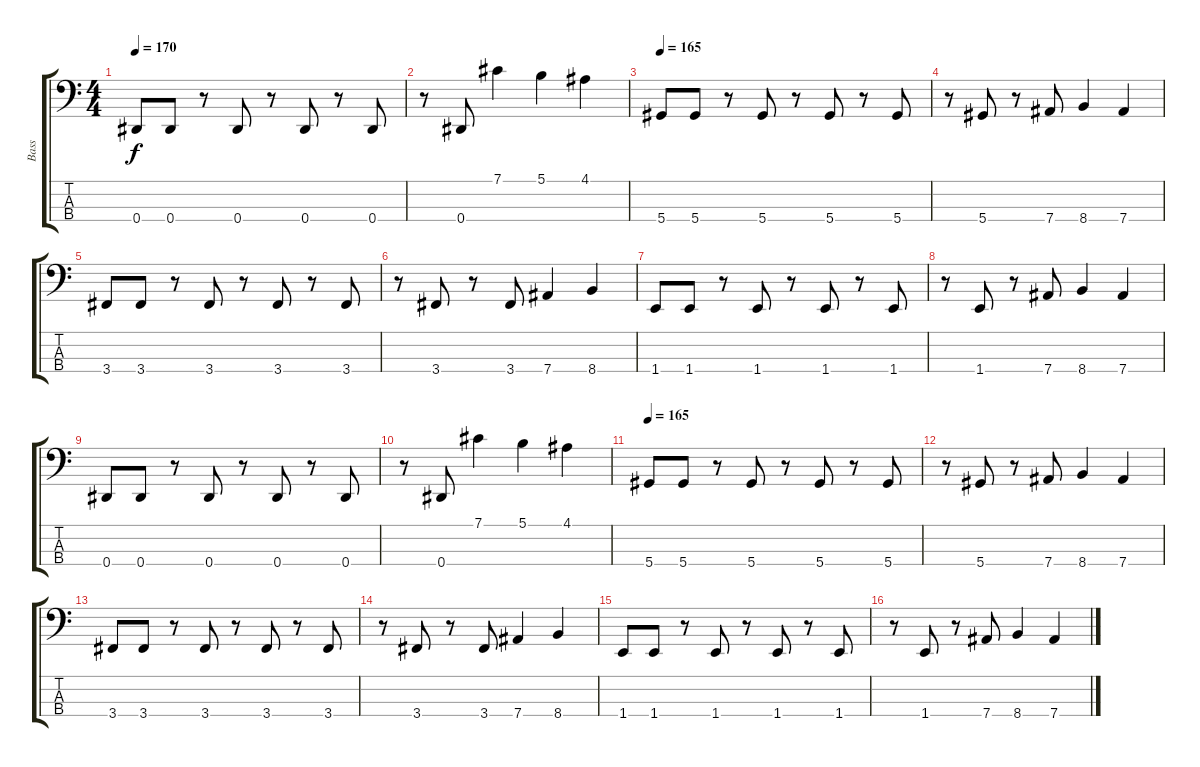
\track ("Bass" "Bass") {instrument electricbassfinger}
\staff {score tabs}
\tuning (Gb2 Db2 Ab1 Eb1) {hide}
\ts (4 4)
\tempo 170
\clef f4
\ks c
0.4.8{dy f} 0.4.8 r.8 0.4.8 r.8 0.4.8 r.8 0.4.8 |
r.8 0.4.8 7.1.4 5.1.4 4.1.4 |
\tempo 165
5.4.8 5.4.8 r.8 5.4.8 r.8 5.4.8 r.8 5.4.8 |
r.8 5.4.8 r.8 7.4.8 8.4.4 7.4.4 |
3.4.8 3.4.8 r.8 3.4.8 r.8 3.4.8 r.8 3.4.8 |
r.8 3.4.8 r.8 3.4.8 7.4.4 8.4.4 |
1.4.8 1.4.8 r.8 1.4.8 r.8 1.4.8 r.8 1.4.8 |
r.8 1.4.8 r.8 7.4.8 8.4.4 7.4.4 |
0.4.8 0.4.8 r.8 0.4.8 r.8 0.4.8 r.8 0.4.8 |
r.8 0.4.8 7.1.4 5.1.4 4.1.4 |
\tempo 165
5.4.8 5.4.8 r.8 5.4.8 r.8 5.4.8 r.8 5.4.8 |
r.8 5.4.8 r.8 7.4.8 8.4.4 7.4.4 |
3.4.8 3.4.8 r.8 3.4.8 r.8 3.4.8 r.8 3.4.8 |
r.8 3.4.8 r.8 3.4.8 7.4.4 8.4.4 |
1.4.8 1.4.8 r.8 1.4.8 r.8 1.4.8 r.8 1.4.8 |
r.8 1.4.8 r.8 7.4.8 8.4.4 7.4.4
